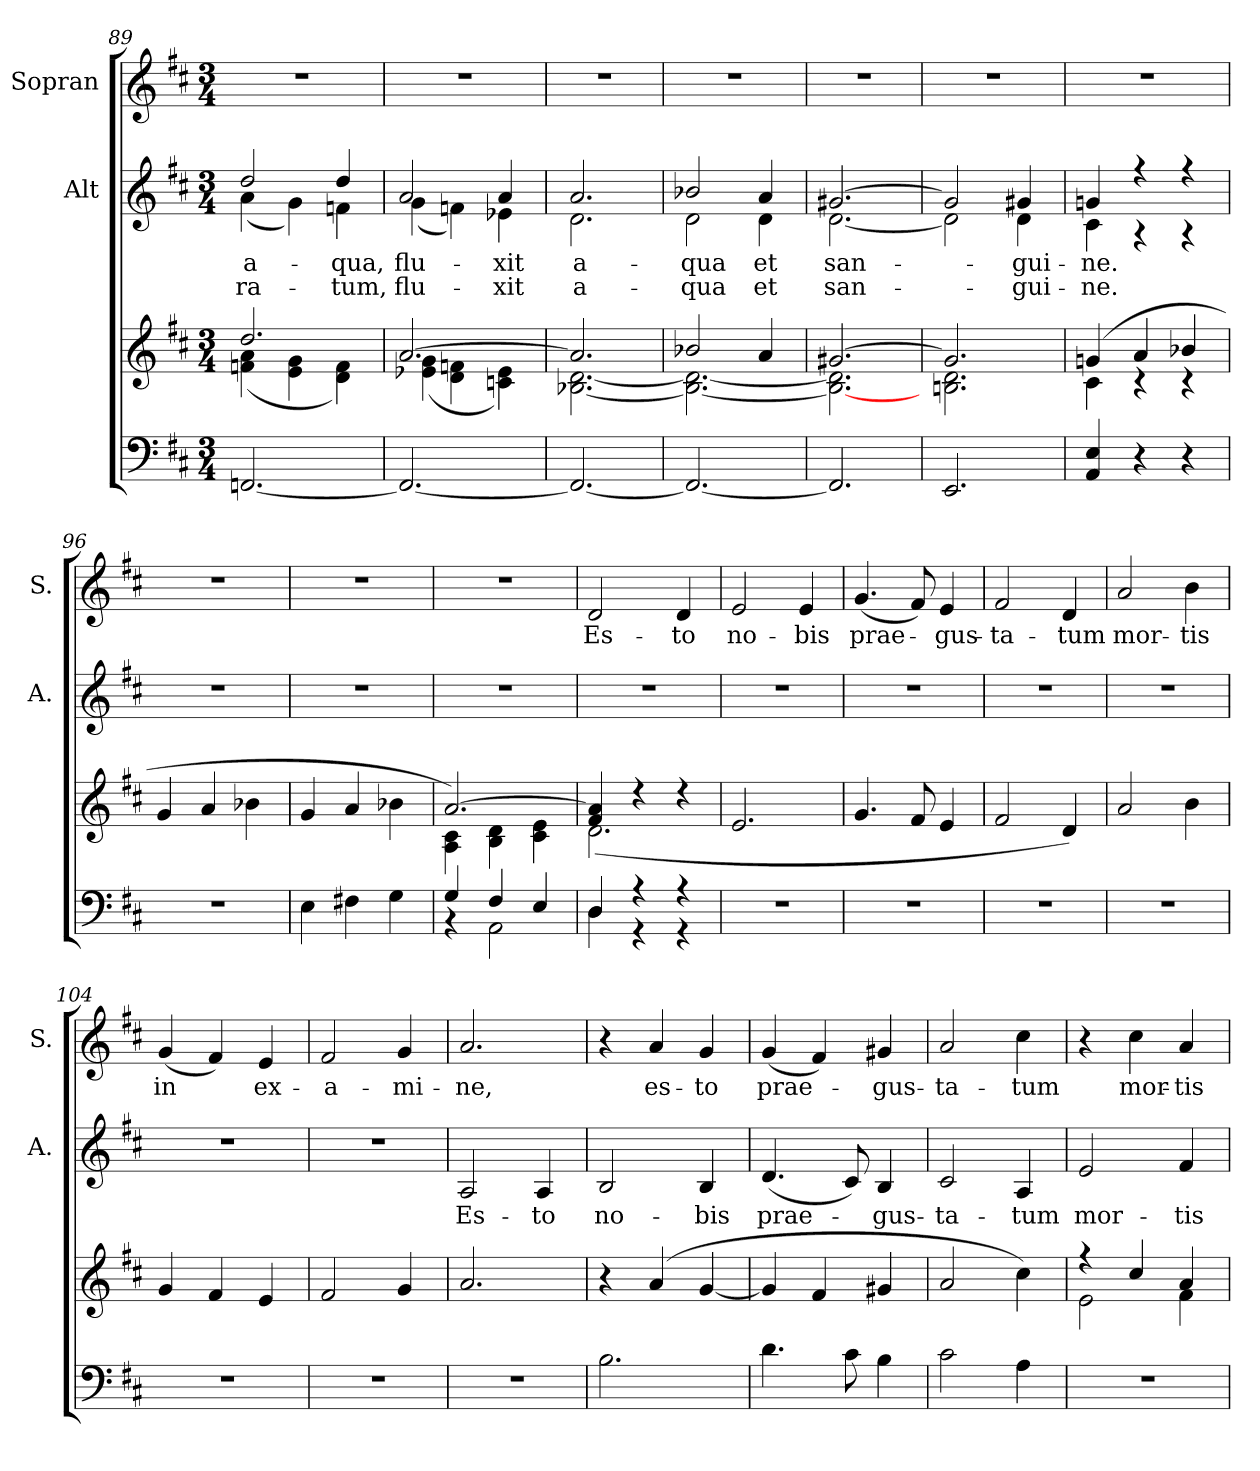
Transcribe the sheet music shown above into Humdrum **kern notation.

**kern	**kern	**kern	**text	**text	**kern	**text
*part3	*part3	*part2	*part2	*part2	*part1	*part1
*staff4	*staff3	*staff2	*staff2	*staff2	*staff1	*staff1
*	*	*I"Alt	*	*	*I"Sopran	*
*	*	*I'A.	*	*	*I'S.	*
!!LO:LB:g=z
*clefF4	*clefG2	*clefG2	*	*	*clefG2	*
*k[f#c#]	*k[f#c#]	*k[f#c#]	*	*	*k[f#c#]	*
*D:	*D:	*D:	*	*	*D:	*
*M3/4	*M3/4	*M3/4	*	*	*M3/4	*
=89	=89	=89	=89	=89	=89	=89
*	*^	*	*	*	*	*
!	!	!	!	!	!LO:LY:a	!	!
*	*	*	*^	*	*	*	*
!	!	!	!	!	!LO:LY:b	!	!	!
[2.FFn/	2.dd/	(4fn\ 4a\	2dd/	(<4a\	a-	-ra-	2.r	.
.	.	4e\ 4g\	.	4g\)	.	.	.	.
!	!	!	!	!	!	!LO:LY:a	!	!
!	!	!	!	!	!LO:LY:b	!	!	!
.	.	4d\ 4f\)	4dd/	4fn\	-qua,	-tum,	.	.
=90	=90	=90	=90	=90	=90	=90	=90	=90
!	!	!	!	!	!	!LO:LY:a	!	!
!	!	!	!	!	!LO:LY:b	!	!	!
2.FF/_	[>2.a/	(4e-X\ 4g\	2a/	(<4g\	flu-	flu-	2.r	.
.	.	4d\ 4fn\	.	4fn\)	.	.	.	.
!	!	!	!	!	!	!LO:LY:a	!	!
!	!	!	!	!	!LO:LY:b	!	!	!
.	.	4cn\ 4e-\)	4a/	4e-X\	-xit	-xit	.	.
=91	=91	=91	=91	=91	=91	=91	=91	=91
!	!	!	!	!	!	!LO:LY:a	!	!
!	!	!	!	!	!LO:LY:b	!	!	!
2.FF/_	2.a/]	[<2.B-X\ [<2.d\	2.a/	2.d\	a-	a-	2.r	.
=92	=92	=92	=92	=92	=92	=92	=92	=92
!	!	!	!	!	!	!LO:LY:a	!	!
!	!	!	!	!	!LO:LY:b	!	!	!
2.FF/_	2b-X/	2.B-\_ 2.d\_	2b-X/	2d\	-qua	-qua	2.r	.
!	!	!	!	!	!	!LO:LY:a	!	!
!	!	!	!	!	!LO:LY:b	!	!	!
.	4a/	.	4a/	4d\	et	et	.	.
=93	=93	=93	=93	=93	=93	=93	=93	=93
!	!	!	!	!	!	!LO:LY:a	!	!
!	!	!	!	!	!LO:LY:b	!	!	!
2.FF/]	[>2.g#X/	2.B-\_ 2.d\]	[>2.g#X/	[<2.d\	san-	san-	2.r	.
=94	=94	=94	=94	=94	=94	=94	=94	=94
2.EE/	2.g#/]	2.Bn\ 2.d\	2g#/]	2d\]	.	.	2.r	.
!	!	!	!	!	!	!LO:LY:a	!	!
!	!	!	!	!	!LO:LY:b	!	!	!
.	.	.	4g#X/	4d\	-gui-	-gui-	.	.
=95	=95	=95	=95	=95	=95	=95	=95	=95
!	!	!	!	!	!	!LO:LY:a	!	!
!	!	!	!	!	!LO:LY:b	!	!	!
4AA/ 4E/	(4gn/	4c#\	4gn/	4c#\	-ne.	-ne.	2.r	.
4r	4a/	4rc	4r	4r	.	.	.	.
4r	4b-X/	4rc	4r	4r	.	.	.	.
*	*v	*v	*	*	*	*	*	*
*	*	*v	*v	*	*	*	*
=96	=96	=96	=96	=96	=96	=96
2.r	4g/	2.r	.	.	2.r	.
.	4a/	.	.	.	.	.
.	4b-X\	.	.	.	.	.
=97	=97	=97	=97	=97	=97	=97
4E\	4g/	2.r	.	.	2.r	.
4F#X\	4a/	.	.	.	.	.
4G\	4b-X\	.	.	.	.	.
!!LO:PB:g=z
=98	=98	=98	=98	=98	=98	=98
*^	*^	*	*	*	*	*
4G/	4rAA	[>2.a/)	4A\ 4c#\	2.r	.	.	2.r	.
4F#/	2AA\	.	4B\ 4d\	.	.	.	.	.
4E/	.	.	4c#\ 4e\	.	.	.	.	.
=99	=99	=99	=99	=99	=99	=99	=99	=99
!	!	!	!	!	!	!	!	!LO:LY:b
4D/	4D\	4f#/ 4a/]	(<2.d\	2.r	.	.	2d/	Es-
4r	4r	4r	.	.	.	.	.	.
!	!	!	!	!	!	!	!	!LO:LY:b
4r	4r	4r	.	.	.	.	4d/	-to
*	*	*v	*v	*	*	*	*	*
=100	=100	=100	=100	=100	=100	=100	=100
!	!	!	!	!	!	!	!LO:LY:b
*v	*v	*	*	*	*	*	*
2.r	2.e/	2.r	.	.	2e/	no-
!	!	!	!	!	!	!LO:LY:b
.	.	.	.	.	4e/	-bis
=101	=101	=101	=101	=101	=101	=101
!	!	!	!	!	!	!LO:LY:b
2.r	4.g/	2.r	.	.	(<4.g/	prae-
.	8f#/	.	.	.	8f#/)	.
!	!	!	!	!	!	!LO:LY:b
.	4e/	.	.	.	4e/	-gus-
=102	=102	=102	=102	=102	=102	=102
!	!	!	!	!	!	!LO:LY:b
2.r	2f#/	2.r	.	.	2f#/	-ta-
!	!	!	!	!	!	!LO:LY:b
.	4d/)	.	.	.	4d/	-tum
=103	=103	=103	=103	=103	=103	=103
!	!	!	!	!	!	!LO:LY:b
2.r	2a/	2.r	.	.	2a/	mor-
!	!	!	!	!	!	!LO:LY:b
.	4b\	.	.	.	4b\	-tis
=104	=104	=104	=104	=104	=104	=104
!	!	!	!	!	!	!LO:LY:b
2.r	4g/	2.r	.	.	(<4g/	in
.	4f#/	.	.	.	4f#/)	.
!	!	!	!	!	!	!LO:LY:b
.	4e/	.	.	.	4e/	ex-
=105	=105	=105	=105	=105	=105	=105
!	!	!	!	!	!	!LO:LY:b
2.r	2f#/	2.r	.	.	2f#/	-a-
!	!	!	!	!	!	!LO:LY:b
.	4g/	.	.	.	4g/	-mi-
=106	=106	=106	=106	=106	=106	=106
!	!	!	!LO:LY:b	!	!	!LO:LY:b
2.r	2.a/	2A/	Es-	.	2.a/	-ne,
!	!	!	!LO:LY:b	!	!	!
.	.	4A/	-to	.	.	.
!!LO:LB:g=z
=107	=107	=107	=107	=107	=107	=107
!	!	!	!LO:LY:b	!	!	!
2.B\	4r	2B/	no-	.	4r	.
!	!	!	!	!	!	!LO:LY:b
.	(4a/	.	.	.	4a/	es-
!	!	!	!LO:LY:b	!	!	!LO:LY:b
.	[4g/	4B/	-bis	.	4g/	-to
=108	=108	=108	=108	=108	=108	=108
!	!	!	!LO:LY:b	!	!	!LO:LY:b
4.d\	4g/]	(<4.d/	prae-	.	(<4g/	prae-
.	4f#/	.	.	.	4f#/)	.
8c#\	.	8c#/)	.	.	.	.
!	!	!	!LO:LY:b	!	!	!LO:LY:b
4B\	4g#X/	4B/	-gus-	.	4g#X/	-gus-
=109	=109	=109	=109	=109	=109	=109
!	!	!	!LO:LY:b	!	!	!LO:LY:b
2c#\	2a/	2c#/	-ta-	.	2a/	-ta-
!	!	!	!LO:LY:b	!	!	!LO:LY:b
4A\	4cc#\)	4A/	-tum	.	4cc#\	-tum
=110	=110	=110	=110	=110	=110	=110
*	*^	*	*	*	*	*
!	!	!	!	!LO:LY:b	!	!	!
2.r	4ree	2e\	2e/	mor-	.	4r	.
!	!	!	!	!	!	!	!LO:LY:b
.	4cc#/	.	.	.	.	4cc#\	mor-
!	!	!	!	!LO:LY:b	!	!	!LO:LY:b
.	4a/	4f#\	4f#/	-tis	.	4a/	-tis
*	*v	*v	*	*	*	*	*
=	=	=	=	=	=	=
*-	*-	*-	*-	*-	*-	*-
